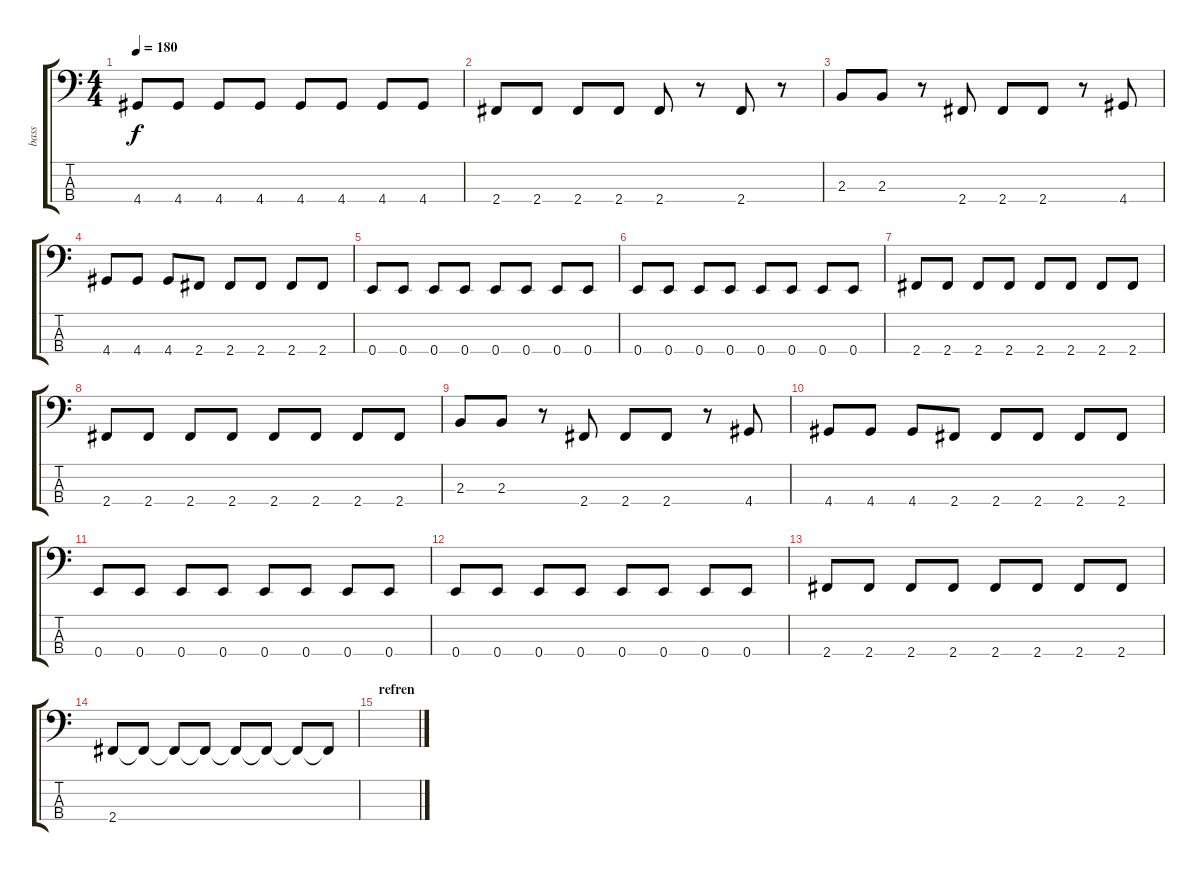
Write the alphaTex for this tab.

\track ("bass" "bass") {instrument electricbasspick}
\staff {score tabs}
\tuning (G2 D2 A1 E1) {hide}
\ts (4 4)
\tempo 180
\clef f4
\ks c
4.4.8{dy f} 4.4.8 4.4.8 4.4.8 4.4.8 4.4.8 4.4.8 4.4.8 |
2.4.8 2.4.8 2.4.8 2.4.8 2.4.8 r.8 2.4.8 r.8 |
2.3.8 2.3.8 r.8 2.4.8 2.4.8 2.4.8 r.8 4.4.8 |
4.4.8 4.4.8 4.4.8 2.4.8 2.4.8 2.4.8 2.4.8 2.4.8 |
0.4.8 0.4.8 0.4.8 0.4.8 0.4.8 0.4.8 0.4.8 0.4.8 |
0.4.8 0.4.8 0.4.8 0.4.8 0.4.8 0.4.8 0.4.8 0.4.8 |
2.4.8 2.4.8 2.4.8 2.4.8 2.4.8 2.4.8 2.4.8 2.4.8 |
2.4.8 2.4.8 2.4.8 2.4.8 2.4.8 2.4.8 2.4.8 2.4.8 |
2.3.8 2.3.8 r.8 2.4.8 2.4.8 2.4.8 r.8 4.4.8 |
4.4.8 4.4.8 4.4.8 2.4.8 2.4.8 2.4.8 2.4.8 2.4.8 |
0.4.8 0.4.8 0.4.8 0.4.8 0.4.8 0.4.8 0.4.8 0.4.8 |
0.4.8 0.4.8 0.4.8 0.4.8 0.4.8 0.4.8 0.4.8 0.4.8 |
2.4.8 2.4.8 2.4.8 2.4.8 2.4.8 2.4.8 2.4.8 2.4.8 |
2.4.8 2.4{t}.8 2.4{t}.8 2.4{t}.8 2.4{t}.8 2.4{t}.8 2.4{t}.8 2.4{t}.8 |
\section ("" "refren")
